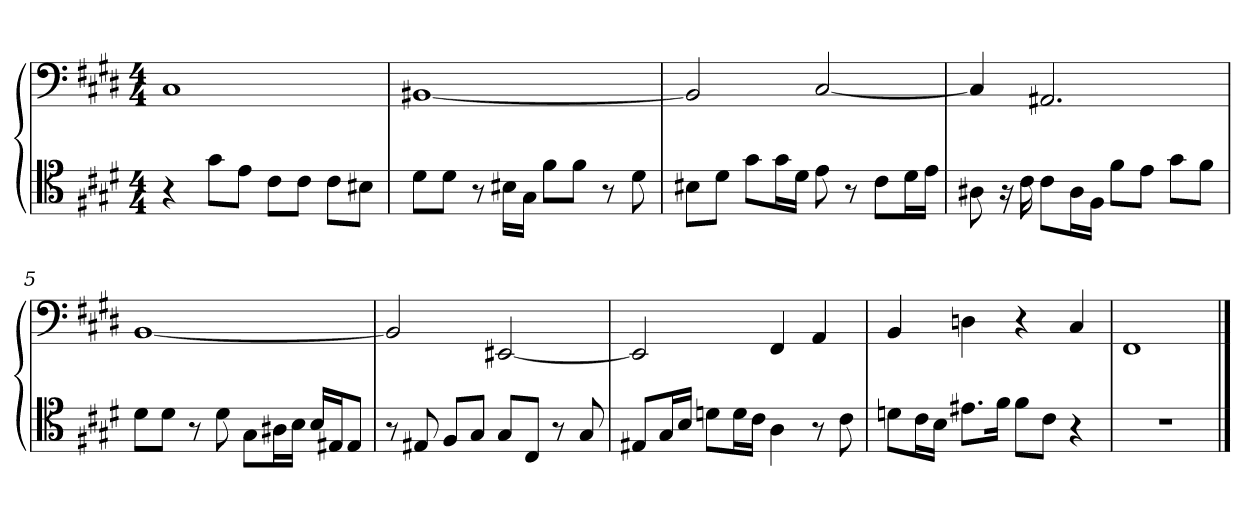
**kern	**kern
*part1	*part1
*staff2	*staff1
*clefC4	*clefF4
*k[f#c#g#d#]	*k[f#c#g#d#]
*c#:	*c#:
*M4/4	*M4/4
=1	=1
4r	1C#
8g#\L	.
8e\J	.
8c#\L	.
8c#\J	.
8c#\L	.
8B#X\J	.
=2	=2
8d#\L	[1BB#X
8d#\J	.
8r	.
16B#X\LL	.
16G#\JJ	.
8f#\L	.
8f#\J	.
8r	.
8d#	.
=3	=3
8B#X\L	2BB#]
8d#\J	.
8g#\L	.
16g#\L	.
16d#\JJ	.
8e	[2C#
8r	.
8c#\L	.
16d#\L	.
16e\JJ	.
=4	=4
8A#X	4C#]
16r	.
16c#	.
8c#\L	2.AA#X
16A#\L	.
16F#\JJ	.
8f#\L	.
8e\J	.
8g#\L	.
8f#\J	.
=5	=5
8d#\L	[1BB
8d#\J	.
8r	.
8d#	.
8G#\L	.
16A#X\L	.
16B\JJ	.
16B/LL	.
16E#X/J	.
8E#/J	.
=6	=6
8r	2BB]
8E#X	.
8F#/L	.
8G#/J	.
8G#/L	[2EE#X
8C#/J	.
8r	.
8G#	.
=7	=7
8E#X/L	2EE#]
16G#/L	.
16B/JJ	.
8dn\L	.
16d\L	.
16c#\JJ	.
4A	4FF#
8r	4AA
8c#	.
=8	=8
8dn\L	4BB
16c#\L	.
16B\JJ	.
8.e#X\L	4Dn
16f#\Jk	.
8f#\L	4r
8c#\J	.
4r	4C#
=9	=9
1r	1FF#
==	==
*-	*-
